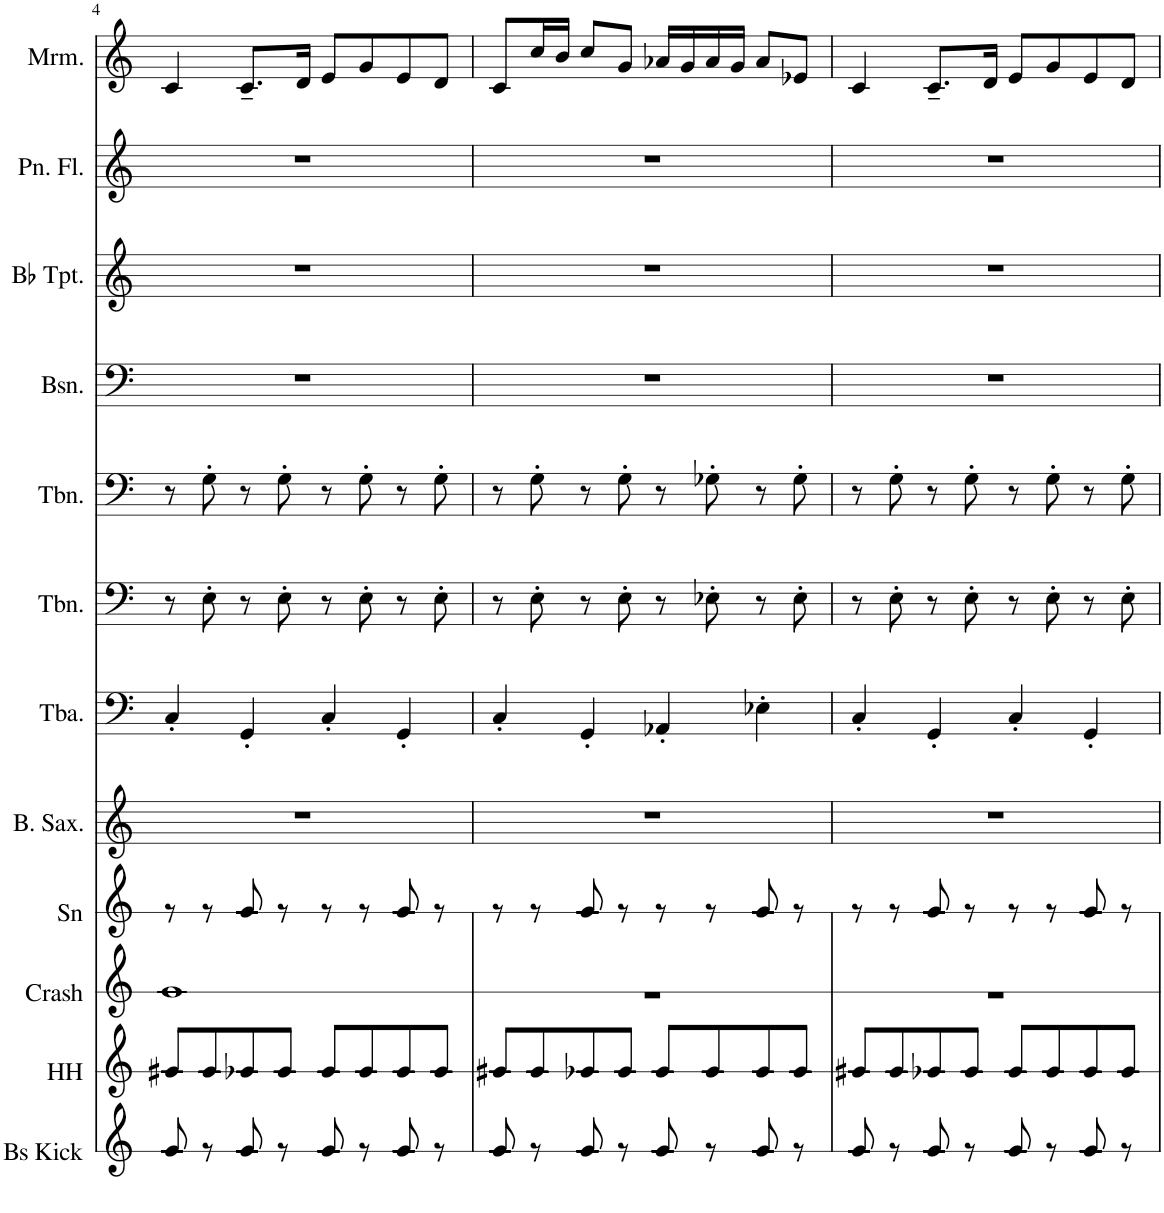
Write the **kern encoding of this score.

**kern	**kern	**kern	**kern	**kern	**kern	**kern	**kern	**kern	**kern	**kern	**kern
*part12	*part11	*part10	*part9	*part8	*part7	*part6	*part5	*part4	*part3	*part2	*part1
*staff12	*staff11	*staff10	*staff9	*staff8	*staff7	*staff6	*staff5	*staff4	*staff3	*staff2	*staff1
*I"Bass Kick	*I"Hi-Hats	*I"Crash	*I"Snare	*I"Bass Saxophone	*I"Tuba	*I"Trombone	*I"Trombone	*I"Bassoon	*I"Bb Trumpet	*I"Pan Flute	*I"Marimba
*I'Bs Kick	*I'HH	*I'Crash	*I'Sn	*I'B. Sax.	*I'Tba.	*I'Tbn.	*I'Tbn.	*I'Bsn.	*I'Bb Tpt.	*I'Pn. Fl.	*I'Mrm.
!!LO:PB:g=z
*clefG2	*clefG2	*clefG2	*clefG2	*clefG2	*clefF4	*clefF4	*clefF4	*clefF4	*clefG2	*clefG2	*clefG2
*Trd-7c-12	*Trd-7c-12	*Trd-7c-12	*Trd-7c-12	*Trd15c26	*	*	*	*	*Trd1c2	*	*
*k[]	*k[]	*k[]	*k[]	*k[]	*k[]	*k[]	*k[]	*k[]	*k[]	*k[]	*k[]
*M4/4	*M4/4	*M4/4	*M4/4	*M4/4	*M4/4	*M4/4	*M4/4	*M4/4	*M4/4	*M4/4	*M4/4
=4	=4	=4	=4	=4	=4	=4	=4	=4	=4	=4	=4
8CCC/	8GGG#X/L	1C	8r	1r	4C'/	8r	8r	1r	1r	1r	4c/
8r	8GGG#/	.	8r	.	.	8E'\	8G'\	.	.	.	.
8CCC/	8BBB-X/	.	8CCC/	.	4GG'/	8r	8r	.	.	.	8.c~/L
8r	8GGG#/J	.	8r	.	.	8E'\	8G'\	.	.	.	.
.	.	.	.	.	.	.	.	.	.	.	16d/Jk
8CCC/	8GGG#/L	.	8r	.	4C'/	8r	8r	.	.	.	8e/L
8r	8GGG#/	.	8r	.	.	8E'\	8G'\	.	.	.	8g/
8CCC/	8BBB-/	.	8CCC/	.	4GG'/	8r	8r	.	.	.	8e/
8r	8GGG#/J	.	8r	.	.	8E'\	8G'\	.	.	.	8d/J
=5	=5	=5	=5	=5	=5	=5	=5	=5	=5	=5	=5
8CCC/	8GGG#X/L	1r	8r	1r	4C'/	8r	8r	1r	1r	1r	8c/L
8r	8GGG#/	.	8r	.	.	8E'\	8G'\	.	.	.	16cc/L
.	.	.	.	.	.	.	.	.	.	.	16b/JJ
8CCC/	8BBB-X/	.	8CCC/	.	4GG'/	8r	8r	.	.	.	8cc/L
8r	8GGG#/J	.	8r	.	.	8E'\	8G'\	.	.	.	8g/J
8CCC/	8GGG#/L	.	8r	.	4AA-X'/	8r	8r	.	.	.	16a-X/LL
.	.	.	.	.	.	.	.	.	.	.	16g/
8r	8GGG#/	.	8r	.	.	8E-X'\	8G-X'\	.	.	.	16a-/
.	.	.	.	.	.	.	.	.	.	.	16g/JJ
8CCC/	8BBB-/	.	8CCC/	.	4E-X'\	8r	8r	.	.	.	8a-/L
8r	8GGG#/J	.	8r	.	.	8E-'\	8G-'\	.	.	.	8e-X/J
=6	=6	=6	=6	=6	=6	=6	=6	=6	=6	=6	=6
8CCC/	8GGG#X/L	1r	8r	1r	4C'/	8r	8r	1r	1r	1r	4c/
8r	8GGG#/	.	8r	.	.	8E'\	8G'\	.	.	.	.
8CCC/	8BBB-X/	.	8CCC/	.	4GG'/	8r	8r	.	.	.	8.c~/L
8r	8GGG#/J	.	8r	.	.	8E'\	8G'\	.	.	.	.
.	.	.	.	.	.	.	.	.	.	.	16d/Jk
8CCC/	8GGG#/L	.	8r	.	4C'/	8r	8r	.	.	.	8e/L
8r	8GGG#/	.	8r	.	.	8E'\	8G'\	.	.	.	8g/
8CCC/	8BBB-/	.	8CCC/	.	4GG'/	8r	8r	.	.	.	8e/
8r	8GGG#/J	.	8r	.	.	8E'\	8G'\	.	.	.	8d/J
=	=	=	=	=	=	=	=	=	=	=	=
*-	*-	*-	*-	*-	*-	*-	*-	*-	*-	*-	*-
